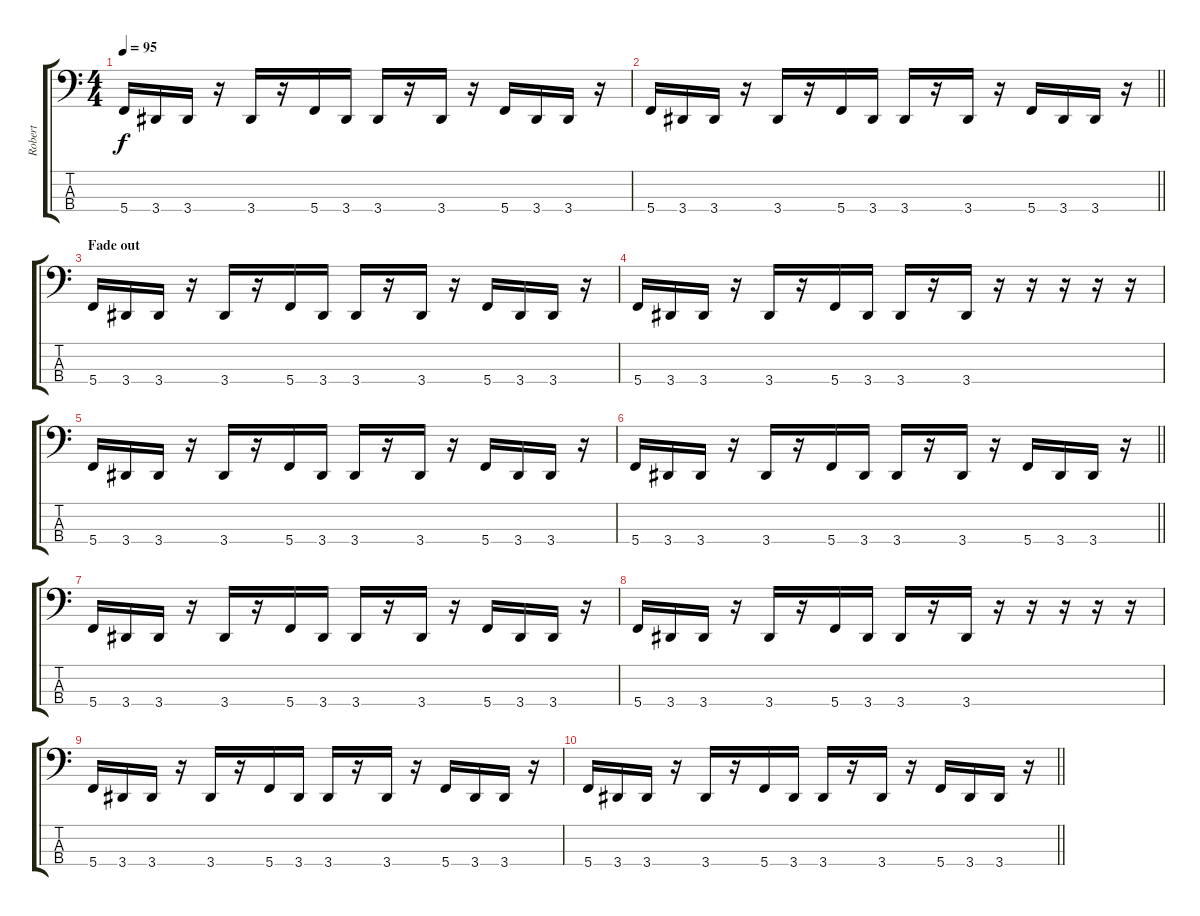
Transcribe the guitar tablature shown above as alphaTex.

\track ("Robert" "Robert") {instrument electricbassfinger}
\staff {score tabs}
\tuning (F2 C2 G1 C1) {hide}
\ts (4 4)
\tempo 95
\clef f4
\ks c
5.4.16{dy f} 3.4.16 3.4.16 r.16 3.4.16 r.16 5.4.16 3.4.16 3.4.16 r.16 3.4.16 r.16 5.4.16 3.4.16 3.4.16 r.16 |
\barLineRight lightlight
5.4.16 3.4.16 3.4.16 r.16 3.4.16 r.16 5.4.16 3.4.16 3.4.16 r.16 3.4.16 r.16 5.4.16 3.4.16 3.4.16 r.16 |
\section ("" "Fade out")
5.4.16 3.4.16 3.4.16 r.16 3.4.16 r.16 5.4.16 3.4.16 3.4.16 r.16 3.4.16 r.16 5.4.16 3.4.16 3.4.16 r.16 |
5.4.16 3.4.16 3.4.16 r.16 3.4.16 r.16 5.4.16 3.4.16 3.4.16 r.16 3.4.16 r.16 r.16 r.16 r.16 r.16 |
5.4.16 3.4.16 3.4.16 r.16 3.4.16 r.16 5.4.16 3.4.16 3.4.16 r.16 3.4.16 r.16 5.4.16 3.4.16 3.4.16 r.16 |
\barLineRight lightlight
5.4.16 3.4.16 3.4.16 r.16 3.4.16 r.16 5.4.16 3.4.16 3.4.16 r.16 3.4.16 r.16 5.4.16 3.4.16 3.4.16 r.16 |
\section ("" "")
5.4.16 3.4.16 3.4.16 r.16 3.4.16 r.16 5.4.16 3.4.16 3.4.16 r.16 3.4.16 r.16 5.4.16 3.4.16 3.4.16 r.16 |
5.4.16 3.4.16 3.4.16 r.16 3.4.16 r.16 5.4.16 3.4.16 3.4.16 r.16 3.4.16 r.16 r.16 r.16 r.16 r.16 |
5.4.16 3.4.16 3.4.16 r.16 3.4.16 r.16 5.4.16 3.4.16 3.4.16 r.16 3.4.16 r.16 5.4.16 3.4.16 3.4.16 r.16 |
\barLineRight lightlight
5.4.16 3.4.16 3.4.16 r.16 3.4.16 r.16 5.4.16 3.4.16 3.4.16 r.16 3.4.16 r.16 5.4.16 3.4.16 3.4.16 r.16
